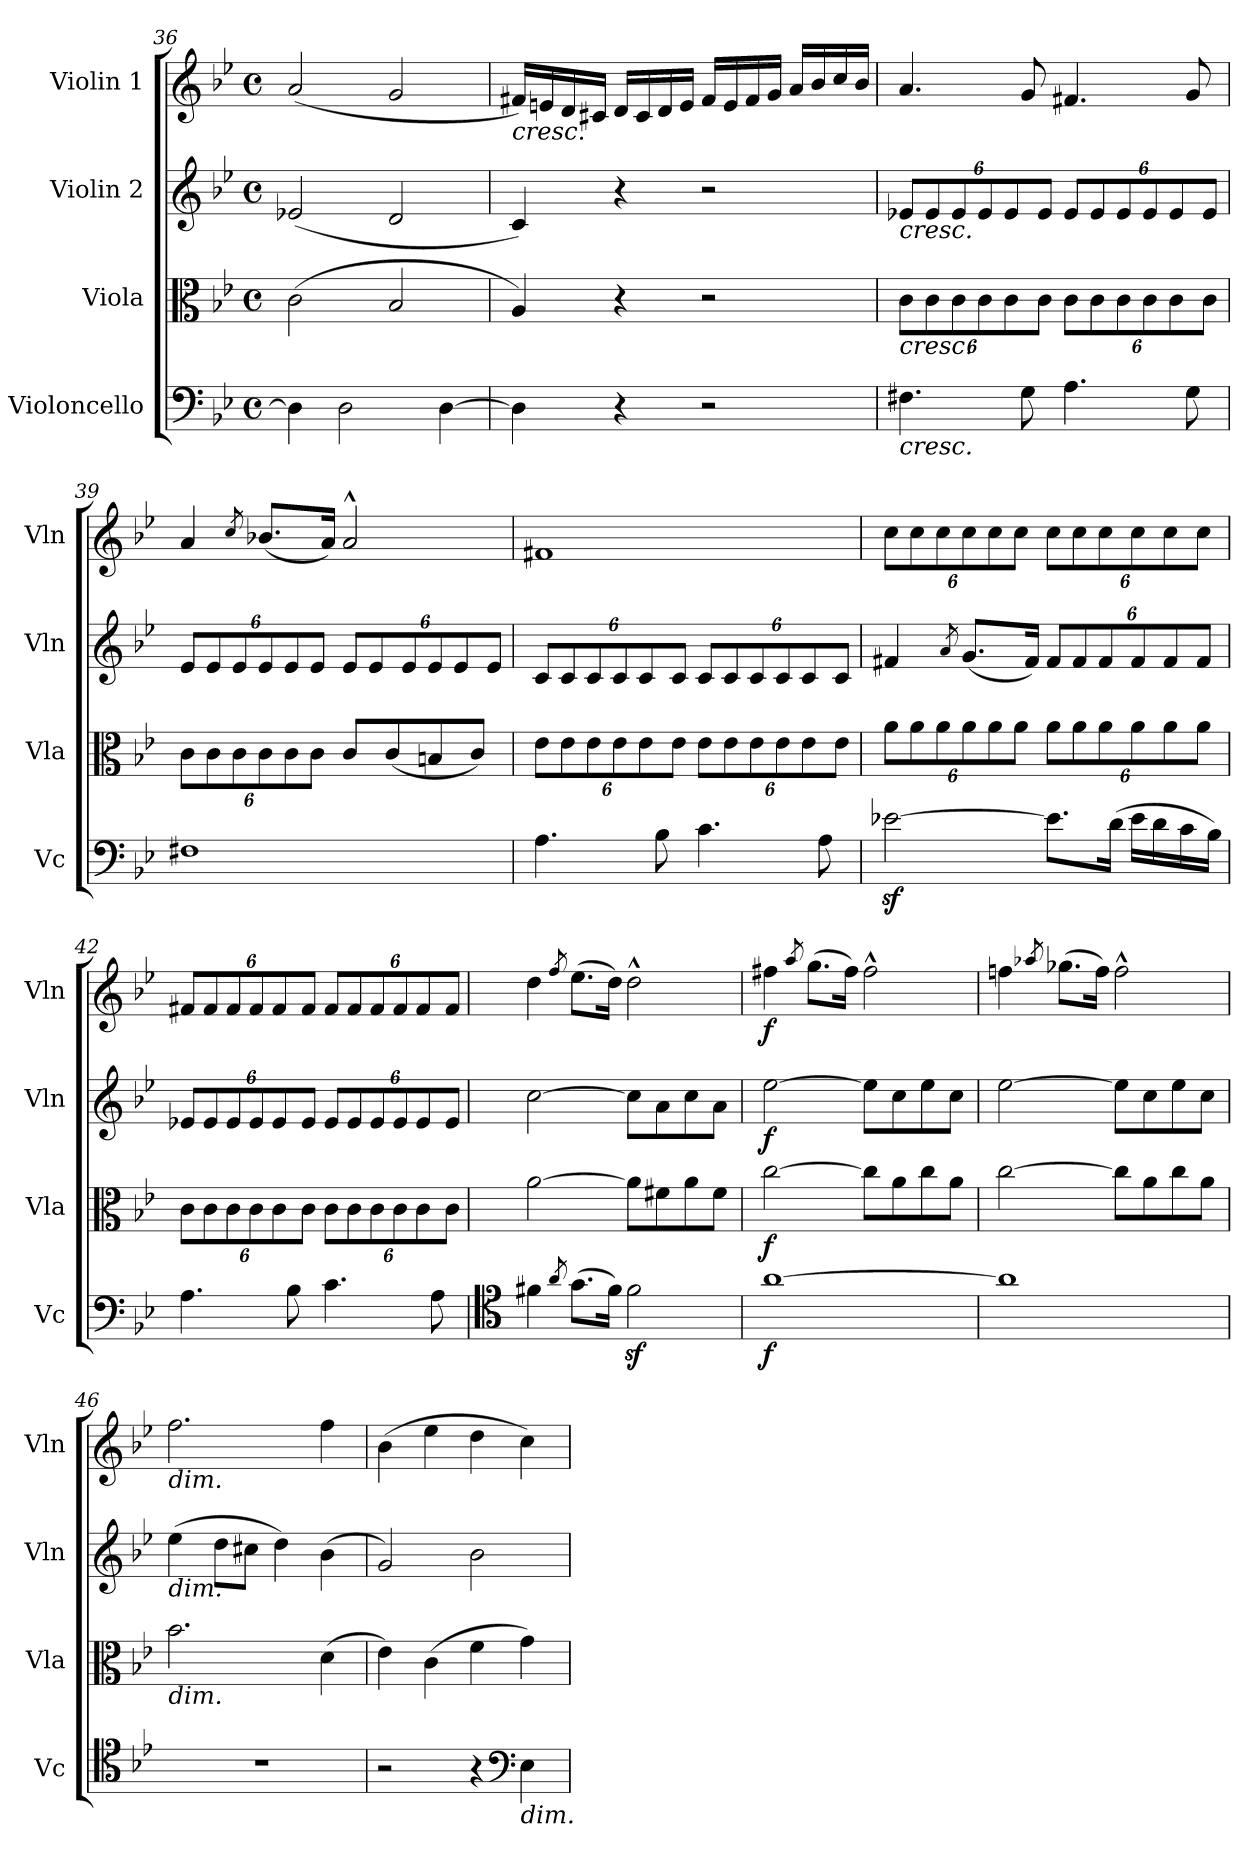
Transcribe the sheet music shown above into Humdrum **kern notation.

**kern	**dynam	**kern	**dynam	**kern	**dynam	**kern	**dynam
*part4	*part4	*part3	*part3	*part2	*part2	*part1	*part1
*staff4	*staff4	*staff3	*staff3	*staff2	*staff2	*staff1	*staff1
*I"Violoncello	*	*I"Viola	*	*I"Violin 2	*	*I"Violin 1	*
*I'Vc	*	*I'Vla	*	*I'Vln	*	*I'Vln	*
*clefF4	*	*clefC3	*	*clefG2	*	*clefG2	*
*k[b-e-]	*	*k[b-e-]	*	*k[b-e-]	*	*k[b-e-]	*
*M4/4	*	*M4/4	*	*M4/4	*	*M4/4	*
*met(c)	*	*met(c)	*	*met(c)	*	*met(c)	*
=36	=36	=36	=36	=36	=36	=36	=36
4D\]	.	(>2c\	.	(<2e-X/	.	(<2a/	.
2D\	.	.	.	.	.	.	.
.	.	2B-/	.	2d/	.	2g/	.
[4D\	.	.	.	.	.	.	.
!!LO:LB:g=z
=37	=37	=37	=37	=37	=37	=37	=37
!	!	!	!	!	!	!LO:TX:b:i:t=cresc.	!
4D\]	.	4A/)	.	4c/)	.	16f#X/LL)	.
.	.	.	.	.	.	16en/	.
.	.	.	.	.	.	16d/	.
.	.	.	.	.	.	16c#X/JJ	.
4r	.	4r	.	4r	.	16d/LL	.
.	.	.	.	.	.	16c#/	.
.	.	.	.	.	.	16d/	.
.	.	.	.	.	.	16e/JJ	.
2r	.	2r	.	2r	.	16f#/LL	.
.	.	.	.	.	.	16e/	.
.	.	.	.	.	.	16f#/	.
.	.	.	.	.	.	16g/JJ	.
.	.	.	.	.	.	16a/LL	.
.	.	.	.	.	.	16b-/	.
.	.	.	.	.	.	16cc/	.
.	.	.	.	.	.	16b-/JJ	.
=38	=38	=38	=38	=38	=38	=38	=38
*	*	*Xbrackettup	*	*Xbrackettup	*	*	*
!	!	!	!	!LO:TX:b:i:t=cresc.	!	!	!
!	!	!LO:TX:b:i:t=cresc.	!	!	!	!	!
!LO:TX:b:i:t=cresc.	!	!	!	!	!	!	!
4.F#X\	.	12c\L	.	12e-X/L	.	4.a/	.
.	.	12c\	.	12e-/	.	.	.
.	.	12c\	.	12e-/	.	.	.
.	.	12c\	.	12e-/	.	.	.
.	.	12c\	.	12e-/	.	.	.
8G\	.	.	.	.	.	8g/	.
.	.	12c\J	.	12e-/J	.	.	.
4.A\	.	12c\L	.	12e-/L	.	4.f#X/	.
.	.	12c\	.	12e-/	.	.	.
.	.	12c\	.	12e-/	.	.	.
.	.	12c\	.	12e-/	.	.	.
.	.	12c\	.	12e-/	.	.	.
8G\	.	.	.	.	.	8g/	.
.	.	12c\J	.	12e-/J	.	.	.
=39	=39	=39	=39	=39	=39	=39	=39
1F#X	.	12c\L	.	12e-/L	.	4a/	.
.	.	12c\	.	12e-/	.	.	.
.	.	12c\	.	12e-/	.	.	.
.	.	.	.	.	.	8qcc/	.
.	.	12c\	.	12e-/	.	(<8.b-X/L	.
.	.	12c\	.	12e-/	.	.	.
.	.	12c\J	.	12e-/J	.	.	.
.	.	.	.	.	.	16a/Jk)	.
.	.	8c/L	.	12e-/L	.	2a^^/	.
.	.	.	.	12e-/	.	.	.
.	.	(<8c/	.	.	.	.	.
.	.	.	.	12e-/	.	.	.
.	.	8Bn/	.	12e-/	.	.	.
.	.	.	.	12e-/	.	.	.
.	.	8c/J)	.	.	.	.	.
.	.	.	.	12e-/J	.	.	.
=40	=40	=40	=40	=40	=40	=40	=40
4.A\	.	12e-\L	.	12c/L	.	1f#X	.
.	.	12e-\	.	12c/	.	.	.
.	.	12e-\	.	12c/	.	.	.
.	.	12e-\	.	12c/	.	.	.
.	.	12e-\	.	12c/	.	.	.
8B-\	.	.	.	.	.	.	.
.	.	12e-\J	.	12c/J	.	.	.
4.c\	.	12e-\L	.	12c/L	.	.	.
.	.	12e-\	.	12c/	.	.	.
.	.	12e-\	.	12c/	.	.	.
.	.	12e-\	.	12c/	.	.	.
.	.	12e-\	.	12c/	.	.	.
8A\	.	.	.	.	.	.	.
.	.	12e-\J	.	12c/J	.	.	.
!!LO:LB:g=z
=41	=41	=41	=41	=41	=41	=41	=41
*	*	*	*	*	*	*Xbrackettup	*
[2e-Xz<\	.	12a\L	.	4f#X/	.	12cc\L	.
.	.	12a\	.	.	.	12cc\	.
.	.	12a\	.	.	.	12cc\	.
.	.	.	.	8qa/	.	.	.
.	.	12a\	.	(<8.g/L	.	12cc\	.
.	.	12a\	.	.	.	12cc\	.
.	.	12a\J	.	.	.	12cc\J	.
.	.	.	.	16f#/Jk)	.	.	.
8.e-\L]	.	12a\L	.	12f#/L	.	12cc\L	.
.	.	12a\	.	12f#/	.	12cc\	.
.	.	12a\	.	12f#/	.	12cc\	.
(>16d\Jk	.	.	.	.	.	.	.
16e-\LL	.	12a\	.	12f#/	.	12cc\	.
16d\	.	.	.	.	.	.	.
.	.	12a\	.	12f#/	.	12cc\	.
16c\	.	.	.	.	.	.	.
.	.	12a\J	.	12f#/J	.	12cc\J	.
16B-\JJ)	.	.	.	.	.	.	.
=42	=42	=42	=42	=42	=42	=42	=42
4.A\	.	12c\L	.	12e-X/L	.	12f#X/L	.
.	.	12c\	.	12e-/	.	12f#/	.
.	.	12c\	.	12e-/	.	12f#/	.
.	.	12c\	.	12e-/	.	12f#/	.
.	.	12c\	.	12e-/	.	12f#/	.
8B-\	.	.	.	.	.	.	.
.	.	12c\J	.	12e-/J	.	12f#/J	.
4.c\	.	12c\L	.	12e-/L	.	12f#/L	.
.	.	12c\	.	12e-/	.	12f#/	.
.	.	12c\	.	12e-/	.	12f#/	.
.	.	12c\	.	12e-/	.	12f#/	.
.	.	12c\	.	12e-/	.	12f#/	.
8A\	.	.	.	.	.	.	.
.	.	12c\J	.	12e-/J	.	12f#/J	.
=43	=43	=43	=43	=43	=43	=43	=43
*clefC4	*	*	*	*	*	*	*
4f#X\	.	[2a\	.	[2cc\	.	4dd\	.
8qa/	.	.	.	.	.	8qff/	.
(>8.g\L	.	.	.	.	.	(>8.ee-\L	.
16f#\Jk)	.	.	.	.	.	16dd\Jk)	.
2f#z<\	.	8a\L]	.	8cc\L]	.	2dd^^\	.
.	.	8f#X\	.	8a\	.	.	.
.	.	8a\	.	8cc\	.	.	.
.	.	8f#\J	.	8a\J	.	.	.
=44	=44	=44	=44	=44	=44	=44	=44
!	!LO:DY:b	!	!LO:DY:b	!	!LO:DY:b	!	!LO:DY:b
[1a	f	[2cc\	f	[2ee-\	f	4ff#X\	f
.	.	.	.	.	.	8qaa/	.
.	.	.	.	.	.	(>8.gg\L	.
.	.	.	.	.	.	16ff#\Jk)	.
.	.	8cc\L]	.	8ee-\L]	.	2ff#^^\	.
.	.	8a\	.	8cc\	.	.	.
.	.	8cc\	.	8ee-\	.	.	.
.	.	8a\J	.	8cc\J	.	.	.
=45	=45	=45	=45	=45	=45	=45	=45
1a]	.	[2cc\	.	[2ee-\	.	4ffn\	.
.	.	.	.	.	.	8qaa-X/	.
.	.	.	.	.	.	(>8.gg-X\L	.
.	.	.	.	.	.	16ff\Jk)	.
.	.	8cc\L]	.	8ee-\L]	.	2ff^^\	.
.	.	8a\	.	8cc\	.	.	.
.	.	8cc\	.	8ee-\	.	.	.
.	.	8a\J	.	8cc\J	.	.	.
=46	=46	=46	=46	=46	=46	=46	=46
!	!	!	!	!	!	!LO:TX:b:i:t=dim.	!
!	!	!	!	!LO:TX:b:i:t=dim.	!	!	!
!	!	!LO:TX:b:i:t=dim.	!	!	!	!	!
1r	.	2.b-\	.	(>4ee-\	.	2.ff\	.
.	.	.	.	8dd\L	.	.	.
.	.	.	.	8cc#X\J	.	.	.
.	.	.	.	4dd\)	.	.	.
.	.	(>4d\	.	(>4b-\	.	4ff\	.
=47	=47	=47	=47	=47	=47	=47	=47
2r	.	4e-\)	.	2g/)	.	(>4b-\	.
.	.	(>4c\	.	.	.	4ee-\	.
4r	.	4f\	.	2b-\	.	4dd\	.
*clefF4	*	*	*	*	*	*	*
!LO:TX:b:i:t=dim.	!	!	!	!	!	!	!
4E-\	.	4g\)	.	.	.	4cc\)	.
=	=	=	=	=	=	=	=
*-	*-	*-	*-	*-	*-	*-	*-
